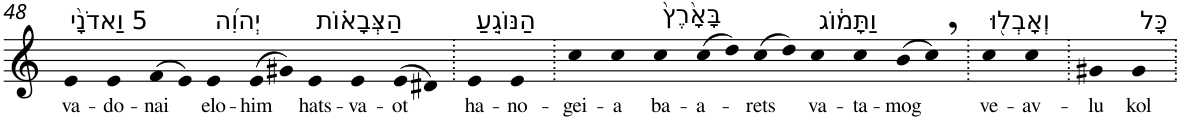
**kern	**text
*part1	*part1
*staff1	*staff1
*I"Piano	*
*I'Pno	*
!!LO:PB:g=z
*clefG2	*
*k[]	*
=48	=48
!LO:TX:a:t=5 וַאדֹנָ֨י	!
!	!LO:LY:b
4e	va-
!	!LO:LY:b
4e	-do-
!	!LO:LY:b
(>8f	-nai
8e)	.
!LO:TX:a:t=יְהוִ֜ה	!
!	!LO:LY:b
4e	elo-
!	!LO:LY:b
(>8e	-him
8g#X)	.
!LO:TX:a:t=הַצְּבָא֗וֹת	!
!	!LO:LY:b
4e	hats-
!	!LO:LY:b
4e	-va-
!	!LO:LY:b
(>8e	-ot
8d#X)	.
=49.	=49.
!LO:TX:a:t=הַנּוֹגֵ֤עַ	!
!	!LO:LY:b
4e	ha-
!	!LO:LY:b
4e	-no-
=50.	=50.
!	!LO:LY:b
4cc	-gei-
!	!LO:LY:b
4cc	-a
!LO:TX:a:t=בָּאָ֙רֶץ֙	!
!	!LO:LY:b
4cc	ba-
!	!LO:LY:b
(>8cc	-a-
8dd)	.
!	!LO:LY:b
(>8cc	-rets
8dd)	.
!LO:TX:a:t=וַתָּמ֔וֹג	!
!	!LO:LY:b
4cc	va-
!	!LO:LY:b
4cc	-ta-
!	!LO:LY:b
(>8b	-mog
8cc,)	.
=51.	=51.
!LO:TX:a:t=וְאָבְל֖וּ	!
!	!LO:LY:b
4cc	ve-
!	!LO:LY:b
4cc	-av-
=52.	=52.
!	!LO:LY:b
4g#X	-lu
!LO:TX:a:t=כָּל	!
!	!LO:LY:b
4g#	kol
=.	=.
*-	*-
